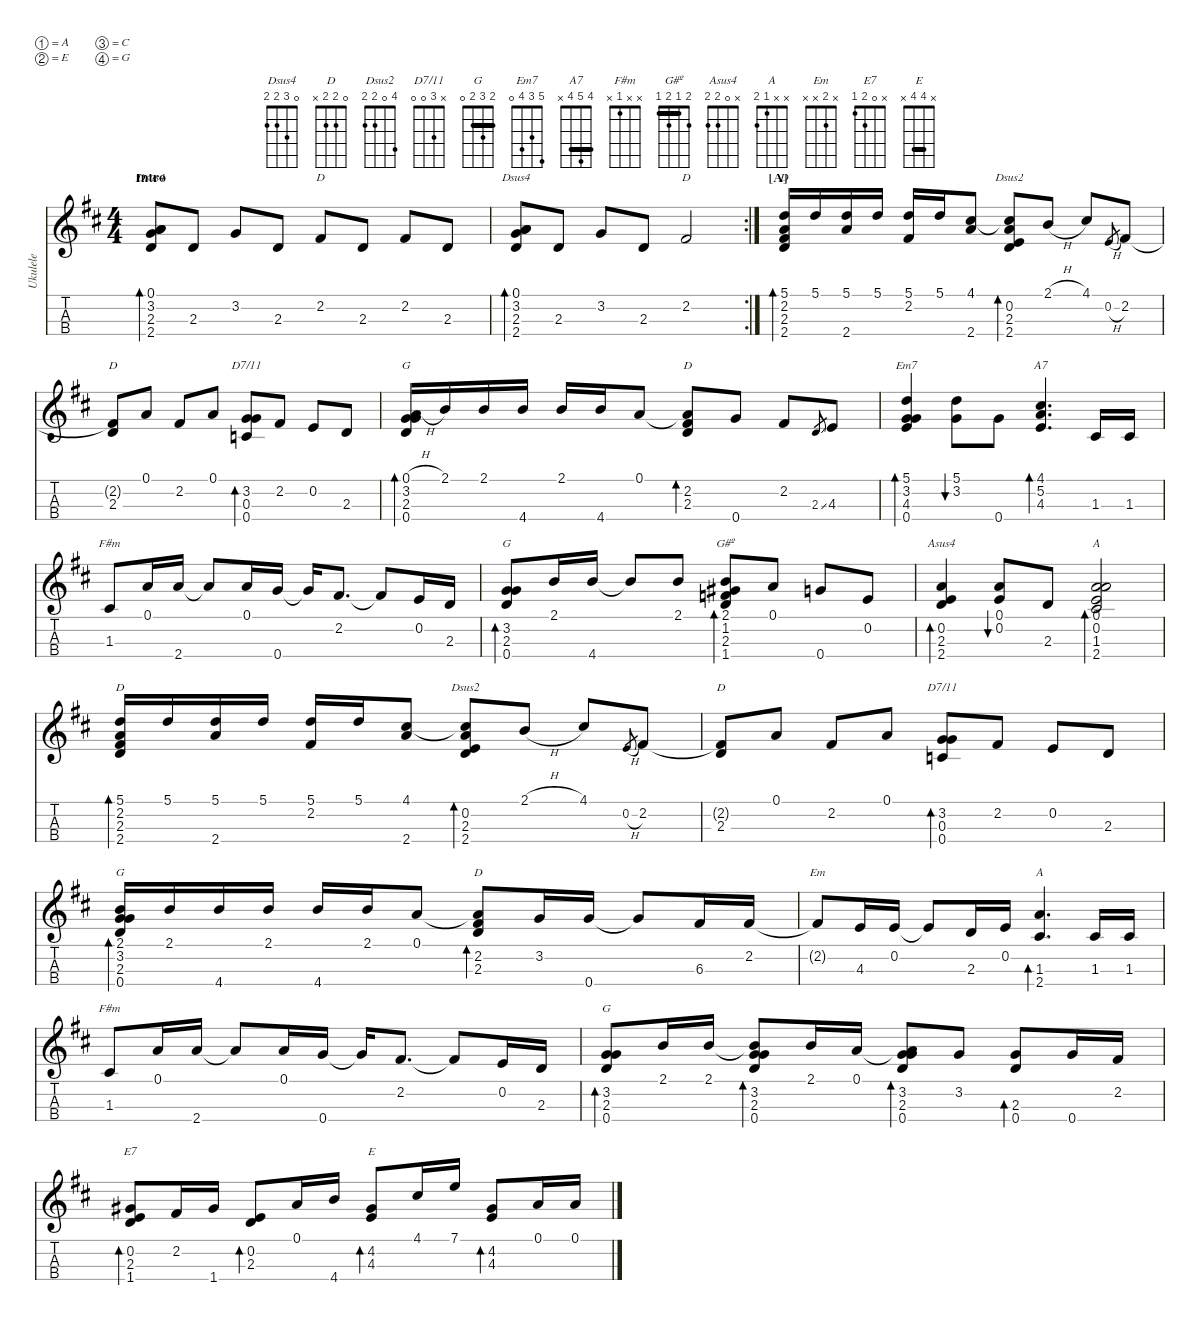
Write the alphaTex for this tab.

\defaultSystemsLayout 4
\hideDynamics
\bracketExtendMode nobrackets
\otherSystemsTrackNameOrientation horizontal
\defaultBarNumberDisplay Hide
\track ("Ukulele" "Ukulele") {defaultSystemsLayout 4 instrument acousticguitarnylon}
\staff {score tabs}
\tuning (A4 E4 C4 G4)
\displaytranspose 0
\chord ("Dsus4" 0 3 2 2)
\chord ("D" x 2 x x)
\chord ("D" 5 2 2 2) {barre (2 2)}
\chord ("Dsus2" 4 0 2 2)
\chord ("D" x 2 2 x) {barre 2}
\chord ("D7/11" x 3 0 0)
\chord ("G" 0 3 2 0)
\chord ("D" 0 2 2 x)
\chord ("Em7" 5 3 4 0)
\chord ("A7" 4 5 4 x) {barre 4}
\chord ("F#m" x x 1 x)
\chord ("G" x 3 2 0)
\chord ("G#º" 2 1 2 1) {barre 1}
\chord ("Asus4" x 0 2 2)
\chord ("A" 0 0 1 2)
\chord ("G" 2 3 2 0) {barre 2}
\chord ("Em" x 2 x x)
\chord ("A" x x 1 2)
\chord ("E7" x 0 2 1)
\chord ("E" x 4 4 x) {barre 4}
\ts (4 4)
\section ("" "Intro")
\tempo (60 hide)
\clef g2
\ks d
(2.3{acc forcenatural} 3.2{acc forcenatural} 0.1{acc forcenatural} 2.4{acc forcenatural}).8{bd 30 ch "Dsus4" dy mf instrument acousticguitarnylon beam Up} 2.3{acc forcenatural}.8{beam Up} 3.2{acc forcenatural}.8{beam Up} 2.3{acc forcenatural}.8{beam Up} 2.2{acc #}.8{ch "D" beam Up} 2.3{acc forcenatural}.8{beam Up} 2.2{acc #}.8{beam Up} 2.3{acc forcenatural}.8{beam Up} |
\rc 2
(2.3{acc forcenatural} 3.2{acc forcenatural} 0.1{acc forcenatural} 2.4{acc forcenatural}).8{bd 30 ch "Dsus4" beam Up} 2.3{acc forcenatural}.8{beam Up} 3.2{acc forcenatural}.8{beam Up} 2.3{acc forcenatural}.8{beam Up} 2.2{acc #}.2{ch "D" beam Up} |
\section ("A" "")
(2.3{acc forcenatural} 2.2{acc #} 2.4{acc forcenatural} 5.1{acc forcenatural}).16{bd 30 ch "D" beam Up} 5.1{acc forcenatural}.16{beam Up} (5.1{acc forcenatural} 2.4{acc forcenatural}).16{beam Up} 5.1{acc forcenatural}.16{beam Up} (5.1{acc forcenatural} 2.2{acc #}).16{beam Up} 5.1{acc forcenatural}.16{beam Up} (4.1{acc #} 2.4{acc forcenatural}).8{beam Up} (0.2{acc forcenatural} 2.3{acc forcenatural} 2.4{acc forcenatural} 4.1{t acc #}).8{bd 30 ch "Dsus2" beam Up} 2.1{h acc forcenatural}.8{beam Up} 4.1{acc #}.8{beam Up} 0.2{h acc forcenatural}.8{gr beam Up} 2.2{acc #}.8{beam Up} |
(2.2{t acc #} 2.3{acc forcenatural}).8{ch "D" beam Up} 0.1{acc forcenatural}.8{beam Up} 2.2{acc #}.8{beam Up} 0.1{acc forcenatural}.8{beam Up} (0.4{acc forcenatural} 3.2{acc forcenatural} 0.3{acc forcenatural}).8{bd 30 ch "D7/11" beam Up} 2.2{acc #}.8{beam Up} 0.2{acc forcenatural}.8{beam Up} 2.3{acc forcenatural}.8{beam Up} |
(0.4{acc forcenatural} 3.2{acc forcenatural} 2.3{acc forcenatural} 0.1{h acc forcenatural}).16{bd 30 ch "G" beam Up} 2.1{acc forcenatural}.16{beam Up} 2.1{acc forcenatural}.16{beam Up} 4.4{acc forcenatural}.16{beam Up} 2.1{acc forcenatural}.16{beam Up} 4.4{acc forcenatural}.16{beam Up} 0.1{acc forcenatural}.8{beam Up} (2.2{acc #} 2.3{acc forcenatural} 0.1{t acc forcenatural}).8{bd 30 ch "D" beam Up} 0.4{acc forcenatural}.8{beam Up} 2.2{acc #}.8{beam Up} 2.3{ss acc forcenatural}.8{gr beam Up} 4.3{acc forcenatural}.8{beam Up} |
(5.1{acc forcenatural} 3.2{acc forcenatural} 4.3{acc forcenatural} 0.4{acc forcenatural}).4{bd 30 ch "Em7" beam Up} (5.1{acc forcenatural} 3.2{acc forcenatural}).8{bu 30 beam Down} 0.4{acc forcenatural}.8{beam Down} (4.1{acc #} 5.2{acc forcenatural} 4.3{acc forcenatural}).4{d bd 30 ch "A7" beam Up} 1.3{acc #}.16{beam Up} 1.3{acc #}.16{beam Up} |
1.3{acc #}.8{ch "F#m" beam Up} 0.1{acc forcenatural}.16{beam Up} 2.4{acc forcenatural}.16{beam Up} 2.4{t acc forcenatural}.8{beam Up} 0.1{acc forcenatural}.16{beam Up} 0.4{acc forcenatural}.16{beam Up} 0.4{t acc forcenatural}.16{beam Up} 2.2{acc #}.8{d beam Up} 2.2{t acc #}.8{beam Up} 0.2{acc forcenatural}.16{beam Up} 2.3{acc forcenatural}.16{beam Up} |
(0.4{acc forcenatural} 3.2{acc forcenatural} 2.3{acc forcenatural}).8{bd 30 ch "G" beam Up} 2.1{acc forcenatural}.16{beam Up} 4.4{acc forcenatural}.16{beam Up} 4.4{t acc forcenatural}.8{beam Up} 2.1{acc forcenatural}.8{beam Up} (2.1{acc forcenatural} 1.2{acc forcenatural} 2.3{acc forcenatural} 1.4{acc #}).8{bd 30 ch "G#º" beam Up} 0.1{acc forcenatural}.8{beam Up} 0.4{acc forcenatural}.8{beam Up} 0.2{acc forcenatural}.8{beam Up} |
(2.3{acc forcenatural} 0.2{acc forcenatural} 2.4{acc forcenatural}).4{bd 30 ch "Asus4" beam Up} (0.1{acc forcenatural} 0.2{acc forcenatural}).8{bu 30 beam Up} 2.3{acc forcenatural}.8{beam Up} (1.3{acc #} 0.2{acc forcenatural} 0.1{acc forcenatural} 2.4{acc forcenatural}).2{bd 30 ch "A" beam Up} |
(2.3{acc forcenatural} 2.2{acc #} 2.4{acc forcenatural} 5.1{acc forcenatural}).16{bd 30 ch "D" beam Up} 5.1{acc forcenatural}.16{beam Up} (5.1{acc forcenatural} 2.4{acc forcenatural}).16{beam Up} 5.1{acc forcenatural}.16{beam Up} (5.1{acc forcenatural} 2.2{acc #}).16{beam Up} 5.1{acc forcenatural}.16{beam Up} (4.1{acc #} 2.4{acc forcenatural}).8{beam Up} (0.2{acc forcenatural} 2.3{acc forcenatural} 2.4{acc forcenatural} 4.1{t acc #}).8{bd 30 ch "Dsus2" beam Up} 2.1{h acc forcenatural}.8{beam Up} 4.1{acc #}.8{beam Up} 0.2{h acc forcenatural}.8{gr beam Up} 2.2{acc #}.8{beam Up} |
(2.2{t acc #} 2.3{acc forcenatural}).8{ch "D" beam Up} 0.1{acc forcenatural}.8{beam Up} 2.2{acc #}.8{beam Up} 0.1{acc forcenatural}.8{beam Up} (0.4{acc forcenatural} 3.2{acc forcenatural} 0.3{acc forcenatural}).8{bd 30 ch "D7/11" beam Up} 2.2{acc #}.8{beam Up} 0.2{acc forcenatural}.8{beam Up} 2.3{acc forcenatural}.8{beam Up} |
(0.4{acc forcenatural} 3.2{acc forcenatural} 2.3{acc forcenatural} 2.1{acc forcenatural}).16{bd 30 ch "G" beam Up} 2.1{acc forcenatural}.16{beam Up} 4.4{acc forcenatural}.16{beam Up} 2.1{acc forcenatural}.16{beam Up} 4.4{acc forcenatural}.16{beam Up} 2.1{acc forcenatural}.16{beam Up} 0.1{acc forcenatural}.8{beam Up} (2.2{acc #} 2.3{acc forcenatural} 0.1{t acc forcenatural}).8{bd 30 ch "D" beam Up} 3.2{acc forcenatural}.16{beam Up} 0.4{acc forcenatural}.16{beam Up} 0.4{t acc forcenatural}.8{beam Up} 6.3{acc #}.16{beam Up} 2.2{acc #}.16{beam Up} |
2.2{t acc #}.8{ch "Em" beam Up} 4.3{acc forcenatural}.16{beam Up} 0.2{acc forcenatural}.16{beam Up} 0.2{t acc forcenatural}.8{beam Up} 2.3{acc forcenatural}.16{beam Up} 0.2{acc forcenatural}.16{beam Up} (2.4{acc forcenatural} 1.3{acc #}).4{d bd 30 ch "A" beam Up} 1.3{acc #}.16{beam Up} 1.3{acc #}.16{beam Up} |
1.3{acc #}.8{ch "F#m" beam Up} 0.1{acc forcenatural}.16{beam Up} 2.4{acc forcenatural}.16{beam Up} 2.4{t acc forcenatural}.8{beam Up} 0.1{acc forcenatural}.16{beam Up} 0.4{acc forcenatural}.16{beam Up} 0.4{t acc forcenatural}.16{beam Up} 2.2{acc #}.8{d beam Up} 2.2{t acc #}.8{beam Up} 0.2{acc forcenatural}.16{beam Up} 2.3{acc forcenatural}.16{beam Up} |
(0.4{acc forcenatural} 3.2{acc forcenatural} 2.3{acc forcenatural}).8{bd 30 ch "G" beam Up} 2.1{acc forcenatural}.16{beam Up} 2.1{acc forcenatural}.16{beam Up} (2.1{t acc forcenatural} 0.4{acc forcenatural} 3.2{acc forcenatural} 2.3{acc forcenatural}).8{bd 30 beam Up} 2.1{acc forcenatural}.16{beam Up} 0.1{acc forcenatural}.16{beam Up} (0.4{acc forcenatural} 3.2{acc forcenatural} 2.3{acc forcenatural} 0.1{t acc forcenatural}).8{bd 30 beam Up} 3.2{acc forcenatural}.8{beam Up} (2.3{acc forcenatural} 0.4{acc forcenatural}).8{bd 30 beam Up} 0.4{acc forcenatural}.16{beam Up} 2.2{acc #}.16{beam Up} |
(0.2{acc forcenatural} 2.3{acc forcenatural} 1.4{acc #}).8{bd 30 ch "E7" beam Up} 2.2{acc #}.16{beam Up} 1.4{acc #}.16{beam Up} (2.3{acc forcenatural} 0.2{acc forcenatural}).8{bd 30 beam Up} 0.1{acc forcenatural}.16{beam Up} 4.4{acc forcenatural}.16{beam Up} (4.3{acc forcenatural} 4.2{acc #}).8{bd 30 ch "E" beam Up} 4.1{acc #}.16{beam Up} 7.1{acc forcenatural}.16{beam Up} (4.2{acc #} 4.3{acc forcenatural}).8{bd 30 beam Up} 0.1{acc forcenatural}.16{beam Up} 0.1{acc forcenatural}.16{beam Up}
